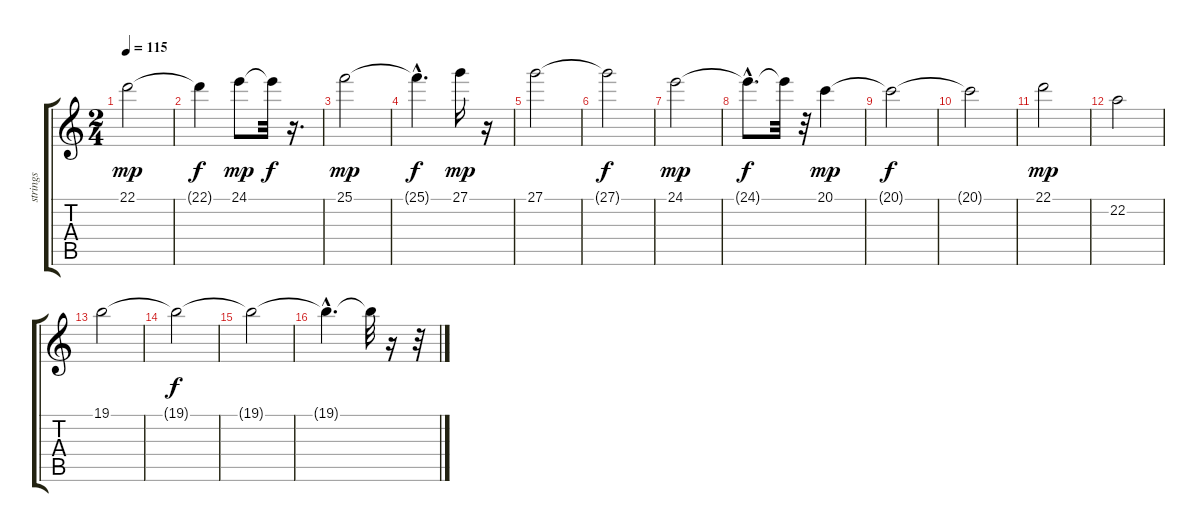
\track ("strings" "strings") {instrument stringensemble2}
\staff {score tabs}
\tuning (E4 B3 G3 D3 A2 E2) {hide}
\ts (2 4)
\tempo 115
\clef g2
\ks c
22.1.2{dy mp} |
22.1{t}.4{dy f} 24.1.8{dy mp} 24.1{t}.32{dy f} r.16{d} |
25.1.2{dy mp} |
25.1{hac t}.4{d dy f} 27.1.16{dy mp} r.16 |
27.1.2 |
27.1{t}.2{dy f} |
24.1.2{dy mp} |
24.1{hac t}.8{d dy f} 24.1{t}.32 r.32 20.1.4{dy mp} |
20.1{t}.2{dy f} |
20.1{t}.2 |
22.1.2{dy mp} |
22.2.2 |
19.1.2 |
19.1{t}.2{dy f} |
19.1{t}.2 |
19.1{hac t}.4{d} 19.1{t}.32 r.16 r.32
